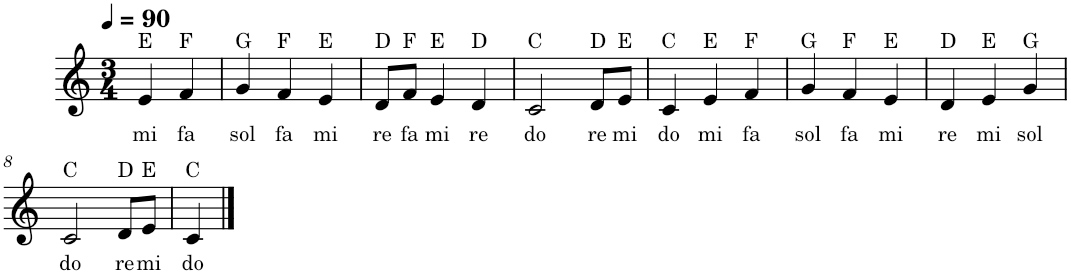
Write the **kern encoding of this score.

**kern	**text
*part1	*part1
*staff1	*staff1
*I"Piano	*
*I'Pno.	*
*clefG2	*
*k[]	*
*M3/4	*
*MM90	*
=1	=1
!LO:TX:a:t=E	!
!	!LO:LY:b
4e/	mi
!LO:TX:a:t=F	!
!	!LO:LY:b
4f/	fa
=2	=2
!LO:TX:a:t=G	!
!	!LO:LY:b
4g/	sol
!LO:TX:a:t=F	!
!	!LO:LY:b
4f/	fa
!LO:TX:a:t=E	!
!	!LO:LY:b
4e/	mi
=3	=3
!LO:TX:a:t=D	!
!	!LO:LY:b
8d/L	re
!LO:TX:a:t=F	!
!	!LO:LY:b
8f/J	fa
!LO:TX:a:t=E	!
!	!LO:LY:b
4e/	mi
!LO:TX:a:t=D	!
!	!LO:LY:b
4d/	re
=4	=4
!LO:TX:a:t=C	!
!	!LO:LY:b
2c/	do
!LO:TX:a:t=D	!
!	!LO:LY:b
8d/L	re
!LO:TX:a:t=E	!
!	!LO:LY:b
8e/J	mi
=5	=5
!LO:TX:a:t=C	!
!	!LO:LY:b
4c/	do
!LO:TX:a:t=E	!
!	!LO:LY:b
4e/	mi
!LO:TX:a:t=F	!
!	!LO:LY:b
4f/	fa
=6	=6
!LO:TX:a:t=G	!
!	!LO:LY:b
4g/	sol
!LO:TX:a:t=F	!
!	!LO:LY:b
4f/	fa
!LO:TX:a:t=E	!
!	!LO:LY:b
4e/	mi
=7	=7
!LO:TX:a:t=D	!
!	!LO:LY:b
4d/	re
!LO:TX:a:t=E	!
!	!LO:LY:b
4e/	mi
!LO:TX:a:t=G	!
!	!LO:LY:b
4g/	sol
!!LO:LB:g=z
=8	=8
!LO:TX:a:t=C	!
!	!LO:LY:b
2c/	do
!LO:TX:a:t=D	!
!	!LO:LY:b
8d/L	re
!LO:TX:a:t=E	!
!	!LO:LY:b
8e/J	mi
=9	=9
!LO:TX:a:t=C	!
!	!LO:LY:b
4c/	do
==	==
*-	*-
